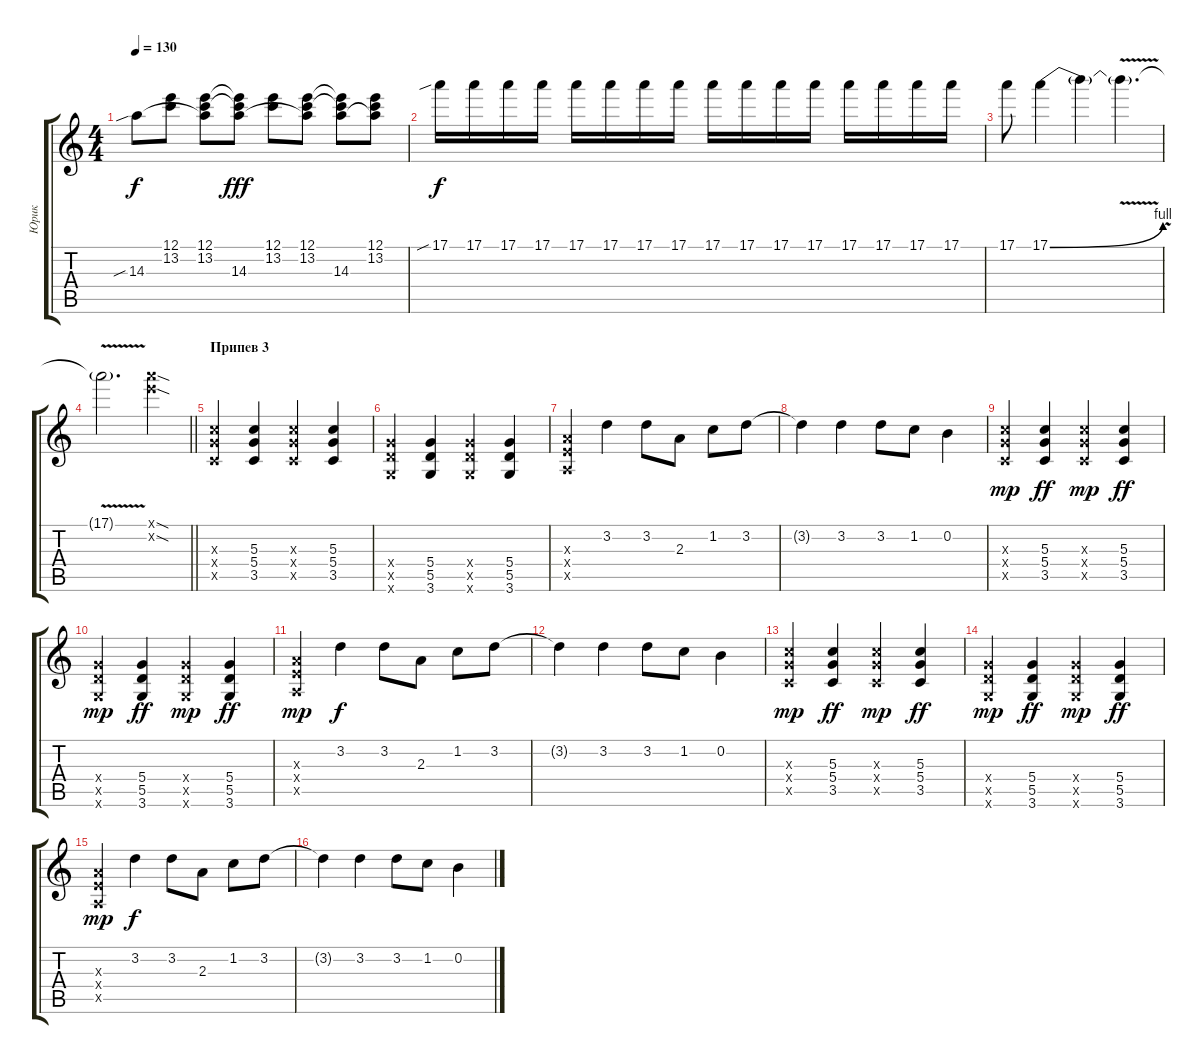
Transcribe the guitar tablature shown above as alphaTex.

\track ("Юрик" "Юрик") {instrument overdrivenguitar}
\staff {score tabs}
\tuning (E4 B3 G3 D3 A2 E2) {hide}
\ts (4 4)
\tempo 130
\clef g2
\ks aminor
14.3{sib}.8{dy f} (12.1 13.2).8 (12.1 13.2 14.3{t}).8 (12.1{t} 13.2{t} 14.3).8{dy fff} (12.1 13.2).8 (12.1 13.2 14.3{t}).8 (12.1{t} 13.2{t} 14.3).8 (12.1 13.2 14.3{t}).8 |
17.1{sib}.16{dy f} 17.1.16 17.1.16 17.1.16 17.1.16 17.1.16 17.1.16 17.1.16 17.1.16 17.1.16 17.1.16 17.1.16 17.1.16 17.1.16 17.1.16 17.1.16 |
17.1.8 17.1{be (bend 0 0 60 4)}.4 17.1{t}.4 17.1{v t}.4{d} |
\barLineRight lightlight
17.1{t}.2{d} (17.1{sod x} 17.2{sod x}).4 |
\section ("" "Припев 3")
\ks c
(5.3{x} 5.4{x} 3.5{x}).4 (5.3 5.4 3.5).4 (5.3{x} 5.4{x} 3.5{x}).4 (5.3 5.4 3.5).4 |
(5.4{x} 5.5{x} 3.6{x}).4 (5.4 5.5 3.6).4 (5.4{x} 5.5{x} 3.6{x}).4 (5.4 5.5 3.6).4 |
(2.3{x} 2.4{x} 0.5{x}).4 3.2.4 3.2.8 2.3.8 1.2.8 3.2.8 |
3.2{t}.4 3.2.4 3.2.8 1.2.8 0.2.4 |
(5.3{x} 5.4{x} 3.5{x}).4{dy mp} (5.3 5.4 3.5).4{dy ff} (5.3{x} 5.4{x} 3.5{x}).4{dy mp} (5.3 5.4 3.5).4{dy ff} |
(5.4{x} 5.5{x} 3.6{x}).4{dy mp} (5.4 5.5 3.6).4{dy ff} (5.4{x} 5.5{x} 3.6{x}).4{dy mp} (5.4 5.5 3.6).4{dy ff} |
(2.3{x} 2.4{x} 0.5{x}).4{dy mp} 3.2.4{dy f} 3.2.8 2.3.8 1.2.8 3.2.8 |
3.2{t}.4 3.2.4 3.2.8 1.2.8 0.2.4 |
(5.3{x} 5.4{x} 3.5{x}).4{dy mp} (5.3 5.4 3.5).4{dy ff} (5.3{x} 5.4{x} 3.5{x}).4{dy mp} (5.3 5.4 3.5).4{dy ff} |
(5.4{x} 5.5{x} 3.6{x}).4{dy mp} (5.4 5.5 3.6).4{dy ff} (5.4{x} 5.5{x} 3.6{x}).4{dy mp} (5.4 5.5 3.6).4{dy ff} |
(2.3{x} 2.4{x} 0.5{x}).4{dy mp} 3.2.4{dy f} 3.2.8 2.3.8 1.2.8 3.2.8 |
3.2{t}.4 3.2.4 3.2.8 1.2.8 0.2.4
